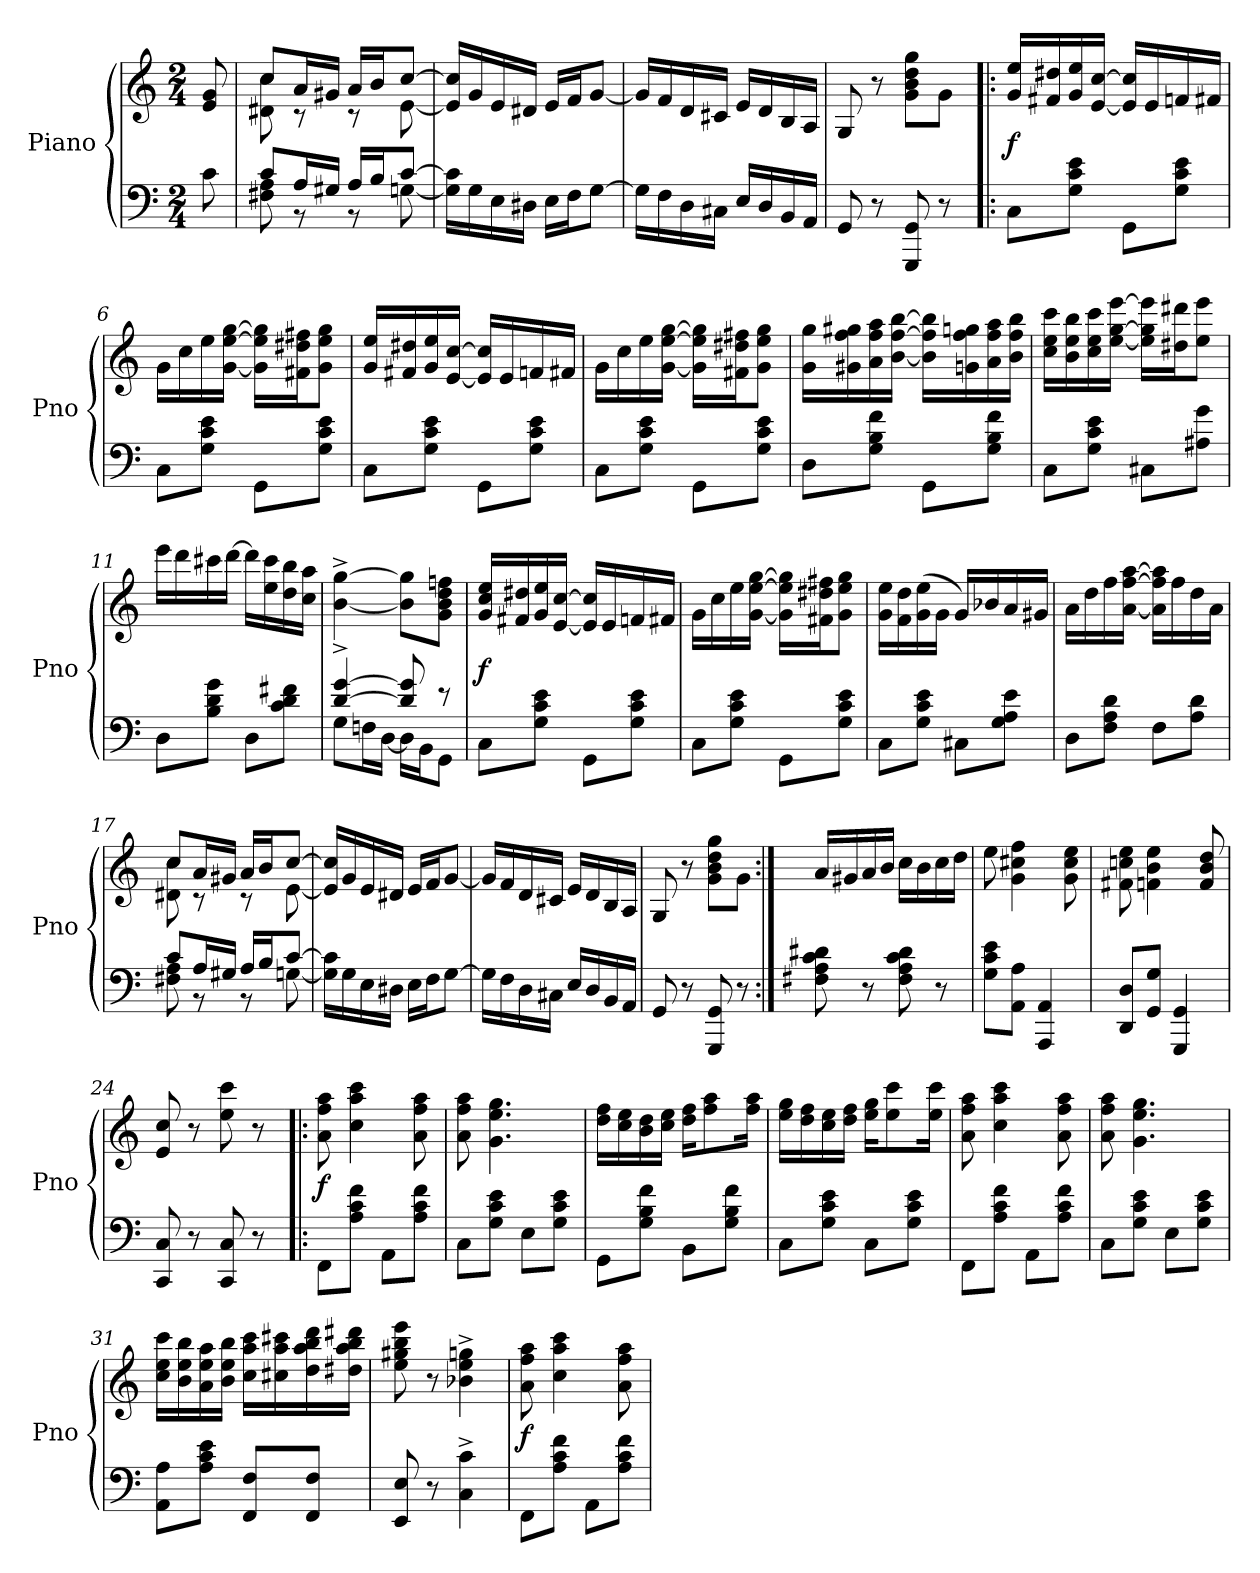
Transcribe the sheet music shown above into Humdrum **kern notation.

**kern	**kern	**dynam
*part1	*part1	*part1
*staff2	*staff1	*staff1/2
*I"Piano	*	*
*I'Pno	*	*
*clefF4	*clefG2	*
*k[]	*k[]	*
*M2/4	*M2/4	*
*MM90	*MM90	*
=	=	=
8c	8e 8g	.
=1	=1	=1
*^	*^	*
8cL	8F#X 8A	8ccL	8d#X 8cc	.
16AL	8r	16aL	8r	.
16G#XJJ	.	16g#XJJ	.	.
16ALL	8r	16aLL	8r	.
16BJ	.	16bJ	.	.
[8cJ	[8Gn	[8ccJ	[8e	.
*v	*v	*	*	*
*	*v	*v	*
=2	=2	=2
16G] 16c]LL	16e] 16cc]LL	.
16G	16g	.
16E	16e	.
16D#XJJ	16d#XJJ	.
16ELL	16eLL	.
16FJ	16fJ	.
[8GJ	[8gJ	.
=3	=3	=3
16GLL]	16gLL]	.
16F	16f	.
16D	16d	.
16C#XJJ	16c#XJJ	.
16ELL	16eLL	.
16D	16d	.
16BB	16B	.
16AAJJ	16AJJ	.
=4	=4	=4
8GG	8G	.
8r	8r	.
8GGG 8GG	8g 8b 8dd 8ggL	.
8r	8gJ	.
=5!|:	=5!|:	=5!|:
8CL	16g 16eeLL	f
.	16f#X 16dd#X	.
8G 8c 8eJ	16g 16ee	.
.	[16e [16ccJJ	.
8GGL	16e] 16cc]LL	.
.	16e	.
8G 8c 8eJ	16fn	.
.	16f#XJJ	.
=6	=6	=6
8CL	16gLL	.
.	16cc	.
8G 8c 8eJ	16ee	.
.	[16g [16ee [16ggJJ	.
8GGL	16g] 16ee] 16gg]LL	.
.	16f#X 16dd#X 16ff#XJ	.
8G 8c 8eJ	8g 8ee 8ggJ	.
=7	=7	=7
8CL	16g 16eeLL	.
.	16f#X 16dd#X	.
8G 8c 8eJ	16g 16ee	.
.	[16e [16ccJJ	.
8GGL	16e] 16cc]LL	.
.	16e	.
8G 8c 8eJ	16fn	.
.	16f#XJJ	.
=8	=8	=8
8CL	16gLL	.
.	16cc	.
8G 8c 8eJ	16ee	.
.	[16g [16ee [16ggJJ	.
8GGL	16g] 16ee] 16gg]LL	.
.	16f#X 16dd#X 16ff#XJ	.
8G 8c 8eJ	8g 8ee 8ggJ	.
=9	=9	=9
8DL	16g 16ggLL	.
.	16g#X 16ff 16gg#X	.
8G 8B 8fJ	16a 16ff 16aa	.
.	[16b [16ff [16bbJJ	.
8GGL	16b] 16ff] 16bb]LL	.
.	16gn 16ff 16ggn	.
8G 8B 8fJ	16a 16ff 16aa	.
.	16b 16ff 16bbJJ	.
=10	=10	=10
8CL	16cc 16ee 16cccLL	.
.	16b 16ee 16bb	.
8G 8c 8eJ	16cc 16ee 16ccc	.
.	[16ee [16gg [16eeeJJ	.
8C#XL	16ee] 16gg] 16eee]LL	.
.	16dd#X 16ddd#XJ	.
8A#X 8gJ	8ee 8eeeJ	.
=11	=11	=11
8DL	16eeeLL	.
.	16ddd	.
8B 8d 8gJ	16ccc#X	.
.	[16dddJJ	.
8DL	16dddLL]	.
.	16ee 16ccc#	.
8c 8d 8f#XJ	16dd 16bb	.
.	16cc 16aaJJ	.
=12	=12	=12
*^	*	*
[4d^ [4g^	8GL	[4b^ [4gg^	.
.	16FnL	.	.
.	[16DJJ	.	.
8d] 8g]	16DLL]	8b] 8gg]L	.
.	16BBJ	.	.
8r	8GGJ	8g 8b 8dd 8ffnJ	.
*v	*v	*	*
=13	=13	=13
8CL	16g 16cc 16eeLL	f
.	16f#X 16dd#X	.
8G 8c 8eJ	16g 16ee	.
.	[16e [16ccJJ	.
8GGL	16e] 16cc]LL	.
.	16e	.
8G 8c 8eJ	16fn	.
.	16f#XJJ	.
=14	=14	=14
8CL	16gLL	.
.	16cc	.
8G 8c 8eJ	16ee	.
.	[16g [16ee [16ggJJ	.
8GGL	16g] 16ee] 16gg]LL	.
.	16f#X 16dd#X 16ff#XJ	.
8G 8c 8eJ	8g 8ee 8ggJ	.
=15	=15	=15
8CL	16g 16eeLL	.
.	16f 16dd	.
8G 8c 8eJ	(16g 16ee	.
.	16gJJ	.
8C#XL	16gLL)	.
.	16b-X	.
8G 8A 8eJ	16a	.
.	16g#XJJ	.
=16	=16	=16
8DL	16aLL	.
.	16dd	.
8F 8A 8dJ	16ff	.
.	[16a [16ff [16aaJJ	.
8FL	16a] 16ff] 16aa]LL	.
.	16ff	.
8A 8dJ	16dd	.
.	16aJJ	.
=17	=17	=17
*^	*^	*
8cL	8F#X 8A	8ccL	8d#X 8cc	.
16AL	8r	16aL	8r	.
16G#XJJ	.	16g#XJJ	.	.
16ALL	8r	16aLL	8r	.
16BJ	.	16bJ	.	.
[8cJ	[8Gn	[8ccJ	[8e	.
*v	*v	*	*	*
*	*v	*v	*
=18	=18	=18
16G] 16c]LL	16e] 16cc]LL	.
16G	16g	.
16E	16e	.
16D#XJJ	16d#XJJ	.
16ELL	16eLL	.
16FJ	16fJ	.
[8GJ	[8gJ	.
=19	=19	=19
16GLL]	16gLL]	.
16F	16f	.
16D	16d	.
16C#XJJ	16c#XJJ	.
16ELL	16eLL	.
16D	16d	.
16BB	16B	.
16AAJJ	16AJJ	.
=20	=20	=20
8GG	8G	.
8r	8r	.
8GGG 8GG	8g 8b 8dd 8ggL	.
8r	8gJ	.
=21:|!	=21:|!	=21:|!
8F#X 8A 8c 8d#X	16aLL	.
.	16g#X	.
8r	16a	.
.	16bJJ	.
8F# 8A 8c 8d#	16ccLL	.
.	16b	.
8r	16cc	.
.	16ddJJ	.
=22	=22	=22
8G 8c 8eL	8ee	.
8AA 8AJ	4g 4cc#X 4ff	.
4AAA 4AA	.	.
.	8g 8cc# 8ee	.
=23	=23	=23
8DD 8DL	8f#X 8ccn 8ee	.
8GG 8GJ	4fn 4b 4ee	.
4GGG 4GG	.	.
.	8f 8b 8dd	.
=24	=24	=24
8CC 8C	8e 8cc	.
8r	8r	.
8CC 8C	8ee 8ccc	.
8r	8r	.
=25!|:	=25!|:	=25!|:
8FFL	8a 8ff 8aa	f
8A 8c 8fJ	4cc 4aa 4ccc	.
8AAL	.	.
8A 8c 8fJ	8a 8ff 8aa	.
=26	=26	=26
8CL	8a 8ff 8aa	.
8G 8c 8eJ	4.g 4.ee 4.gg	.
8EL	.	.
8G 8c 8eJ	.	.
=27	=27	=27
8GGL	16dd 16ffLL	.
.	16cc 16ee	.
8G 8B 8fJ	16b 16dd	.
.	16cc 16eeJJ	.
8BBL	16dd 16ffKL	.
.	8ff 8aa	.
8G 8B 8fJ	.	.
.	16ff 16aaJk	.
=28	=28	=28
8CL	16ee 16ggLL	.
.	16dd 16ff	.
8G 8c 8eJ	16cc 16ee	.
.	16dd 16ffJJ	.
8CL	16ee 16ggKL	.
.	8ee 8ccc	.
8G 8c 8eJ	.	.
.	16ee 16cccJk	.
=29	=29	=29
8FFL	8a 8ff 8aa	.
8A 8c 8fJ	4cc 4aa 4ccc	.
8AAL	.	.
8A 8c 8fJ	8a 8ff 8aa	.
=30	=30	=30
8CL	8a 8ff 8aa	.
8G 8c 8eJ	4.g 4.ee 4.gg	.
8EL	.	.
8G 8c 8eJ	.	.
=31	=31	=31
8AA 8AL	16cc 16ee 16cccLL	.
.	16b 16ee 16bb	.
8A 8c 8eJ	16a 16ee 16aa	.
.	16b 16ee 16bbJJ	.
8FF 8FL	16cc 16aa 16cccLL	.
.	16cc#X 16aa 16ccc#X	.
8FF 8FJ	16dd 16aa 16bb 16ddd	.
.	16dd#X 16aa 16bb 16ddd#XJJ	.
=32	=32	=32
8EE 8E	8ee 8gg#X 8bb 8eee	.
8r	8r	.
4C^ 4c^	4b-X^ 4ee^ 4ggn^	.
=33	=33	=33
8FFL	8a 8ff 8aa	f
8A 8c 8fJ	4cc 4aa 4ccc	.
8AAL	.	.
8A 8c 8fJ	8a 8ff 8aa	.
=	=	=
*-	*-	*-
